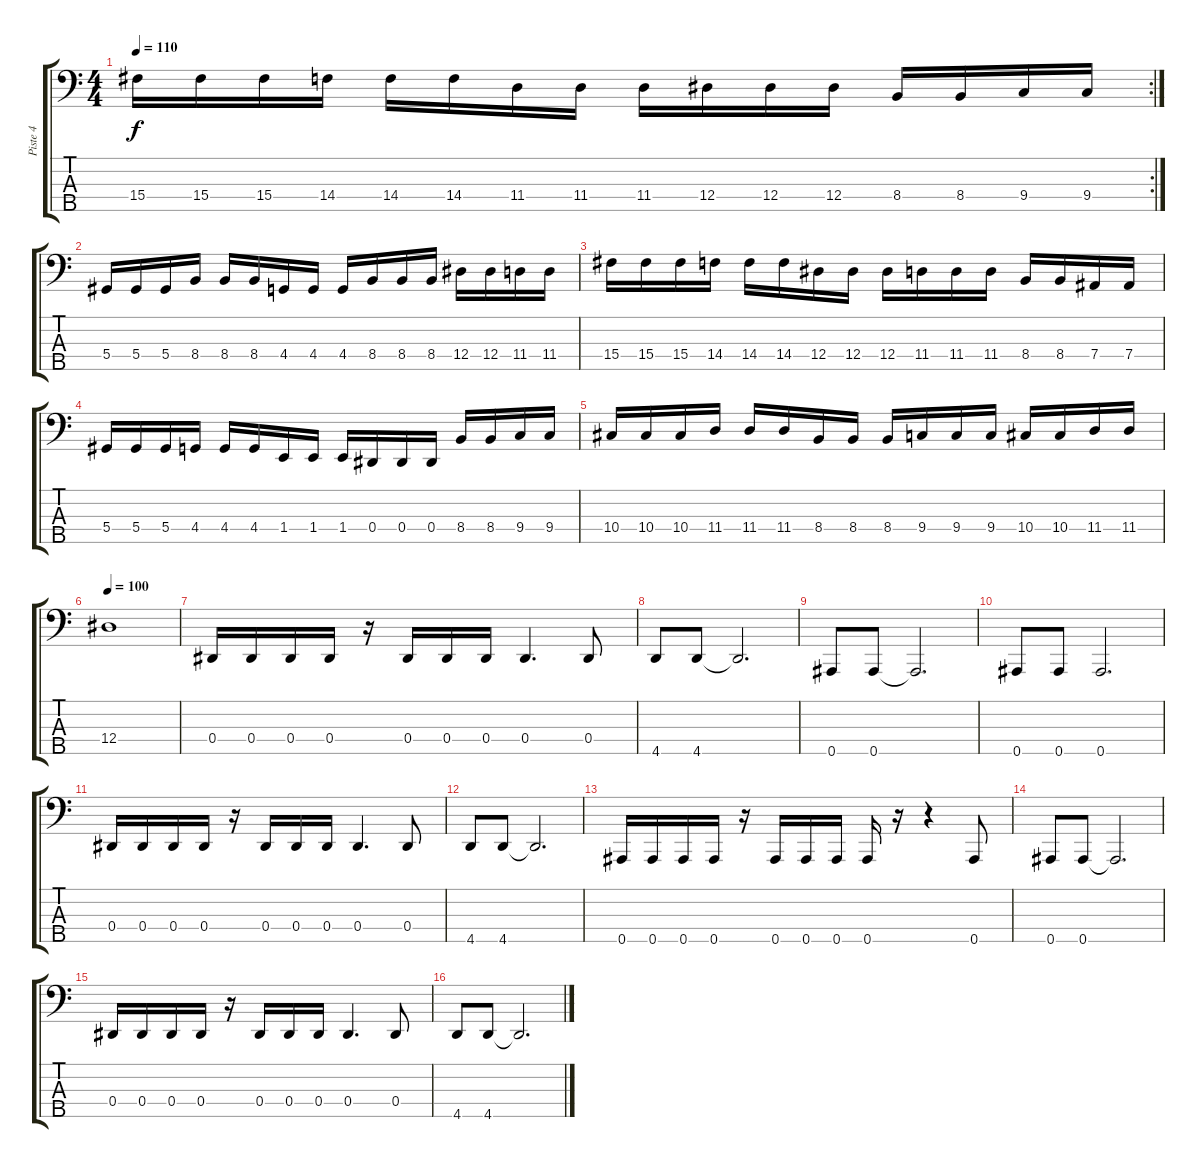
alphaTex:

\track ("Piste 4" "Piste 4") {instrument electricbassfinger}
\staff {score tabs}
\tuning (Gb2 Db2 Ab1 Eb1 Bb0) {hide}
\rc 2
\ts (4 4)
\tempo 110
\clef f4
\ks c
15.4.16{dy f} 15.4.16 15.4.16 14.4.16 14.4.16 14.4.16 11.4.16 11.4.16 11.4.16 12.4.16 12.4.16 12.4.16 8.4.16 8.4.16 9.4.16 9.4.16 |
5.4.16 5.4.16 5.4.16 8.4.16 8.4.16 8.4.16 4.4.16 4.4.16 4.4.16 8.4.16 8.4.16 8.4.16 12.4.16 12.4.16 11.4.16 11.4.16 |
15.4.16 15.4.16 15.4.16 14.4.16 14.4.16 14.4.16 12.4.16 12.4.16 12.4.16 11.4.16 11.4.16 11.4.16 8.4.16 8.4.16 7.4.16 7.4.16 |
5.4.16 5.4.16 5.4.16 4.4.16 4.4.16 4.4.16 1.4.16 1.4.16 1.4.16 0.4.16 0.4.16 0.4.16 8.4.16 8.4.16 9.4.16 9.4.16 |
10.4.16 10.4.16 10.4.16 11.4.16 11.4.16 11.4.16 8.4.16 8.4.16 8.4.16 9.4.16 9.4.16 9.4.16 10.4.16 10.4.16 11.4.16 11.4.16 |
\tempo 100
12.4.1 |
0.4.16 0.4.16 0.4.16 0.4.16 r.16 0.4.16 0.4.16 0.4.16 0.4.4{d} 0.4.8 |
4.5.8 4.5.8 4.5{t}.2{d} |
0.5.8 0.5.8 0.5{t}.2{d} |
0.5.8 0.5.8 0.5.2{d} |
0.4.16 0.4.16 0.4.16 0.4.16 r.16 0.4.16 0.4.16 0.4.16 0.4.4{d} 0.4.8 |
4.5.8 4.5.8 4.5{t}.2{d} |
0.5.16 0.5.16 0.5.16 0.5.16 r.16 0.5.16 0.5.16 0.5.16 0.5.16 r.16 r.4 0.5.8 |
0.5.8 0.5.8 0.5{t}.2{d} |
0.4.16 0.4.16 0.4.16 0.4.16 r.16 0.4.16 0.4.16 0.4.16 0.4.4{d} 0.4.8 |
4.5.8 4.5.8 4.5{t}.2{d}
